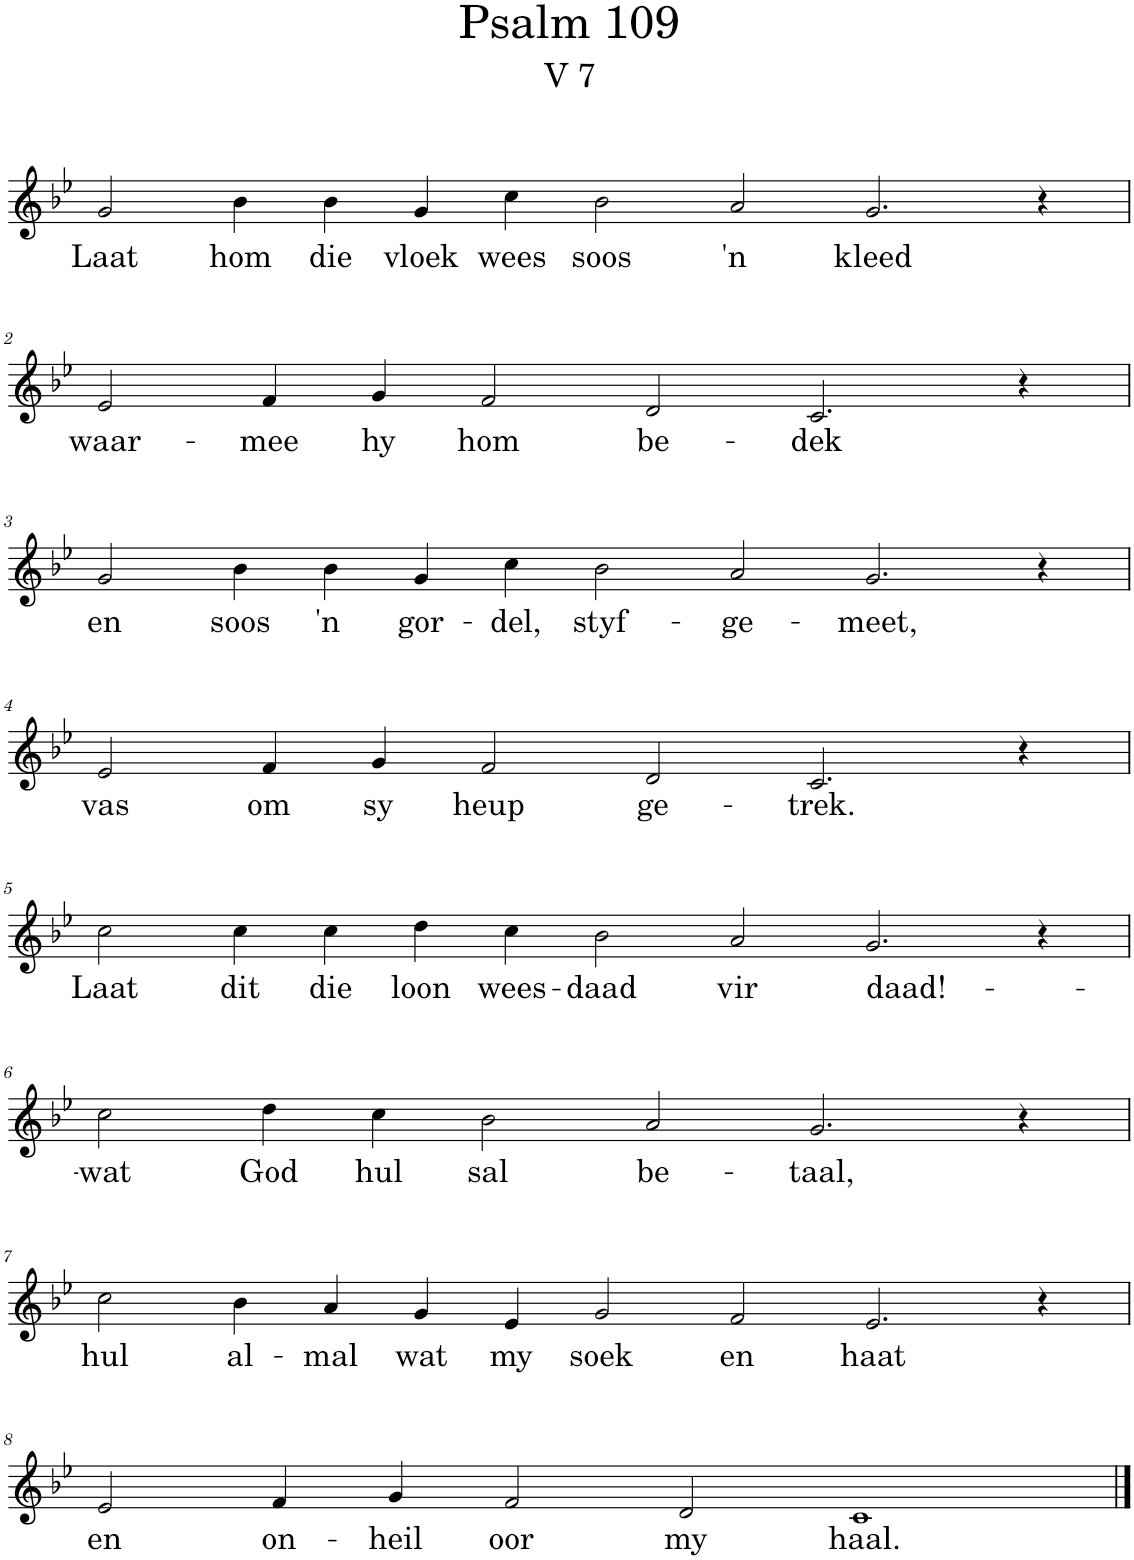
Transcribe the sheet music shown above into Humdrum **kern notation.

**kern	**text
*part1	*part1
*staff1	*staff1
*I"Pipe Organ	*
*I'Org.	*
*clefG2	*
*k[b-e-]	*
*M14/4	*
=1	=1
!	!LO:LY:b
2g/	Laat
!	!LO:LY:b
4b-\	hom
!	!LO:LY:b
4b-\	die
!	!LO:LY:b
4g/	vloek
!	!LO:LY:b
4cc\	wees
!	!LO:LY:b
2b-\	soos
!	!LO:LY:b
2a/	'n
!	!LO:LY:b
2.g/	kleed
4r	.
!!LO:LB:g=z
=2	=2
*M12/4	*
!	!LO:LY:b
2e-/	waar-
!	!LO:LY:b
4f/	-mee
!	!LO:LY:b
4g/	hy
!	!LO:LY:b
2f/	hom
!	!LO:LY:b
2d/	be-
!	!LO:LY:b
2.c/	-dek
4r	.
!!LO:LB:g=z
=3	=3
*M14/4	*
!	!LO:LY:b
2g/	en
!	!LO:LY:b
4b-\	soos
!	!LO:LY:b
4b-\	'n
!	!LO:LY:b
4g/	gor-
!	!LO:LY:b
4cc\	-del,
!	!LO:LY:b
2b-\	styf-
!	!LO:LY:b
2a/	-ge-
!	!LO:LY:b
2.g/	-meet,
4r	.
!!LO:LB:g=z
=4	=4
*M12/4	*
!	!LO:LY:b
2e-/	vas
!	!LO:LY:b
4f/	om
!	!LO:LY:b
4g/	sy
!	!LO:LY:b
2f/	heup
!	!LO:LY:b
2d/	ge-
!	!LO:LY:b
2.c/	-trek.
4r	.
!!LO:LB:g=z
=5	=5
*M14/4	*
!	!LO:LY:b
2cc\	Laat
!	!LO:LY:b
4cc\	dit
!	!LO:LY:b
4cc\	die
!	!LO:LY:b
4dd\	loon
!	!LO:LY:b
4cc\	wees-
!	!LO:LY:b
2b-\	-daad
!	!LO:LY:b
2a/	vir
!	!LO:LY:b
2.g/	daad!-
4r	.
!!LO:LB:g=z
=6	=6
*M12/4	*
!	!LO:LY:b
2cc\	-wat
!	!LO:LY:b
4dd\	God
!	!LO:LY:b
4cc\	hul
!	!LO:LY:b
2b-\	sal
!	!LO:LY:b
2a/	be-
!	!LO:LY:b
2.g/	-taal,
4r	.
!!LO:LB:g=z
=7	=7
*M14/4	*
!	!LO:LY:b
2cc\	hul
!	!LO:LY:b
4b-\	al-
!	!LO:LY:b
4a/	-mal
!	!LO:LY:b
4g/	wat
!	!LO:LY:b
4e-/	my
!	!LO:LY:b
2g/	soek
!	!LO:LY:b
2f/	en
!	!LO:LY:b
2.e-/	haat
4r	.
!!LO:LB:g=z
=8	=8
!	!LO:LY:b
2e-/	en
!	!LO:LY:b
4f/	on-
!	!LO:LY:b
4g/	-heil
!	!LO:LY:b
2f/	oor
!	!LO:LY:b
2d/	my
!	!LO:LY:b
1c	haal.
==	==
*-	*-
